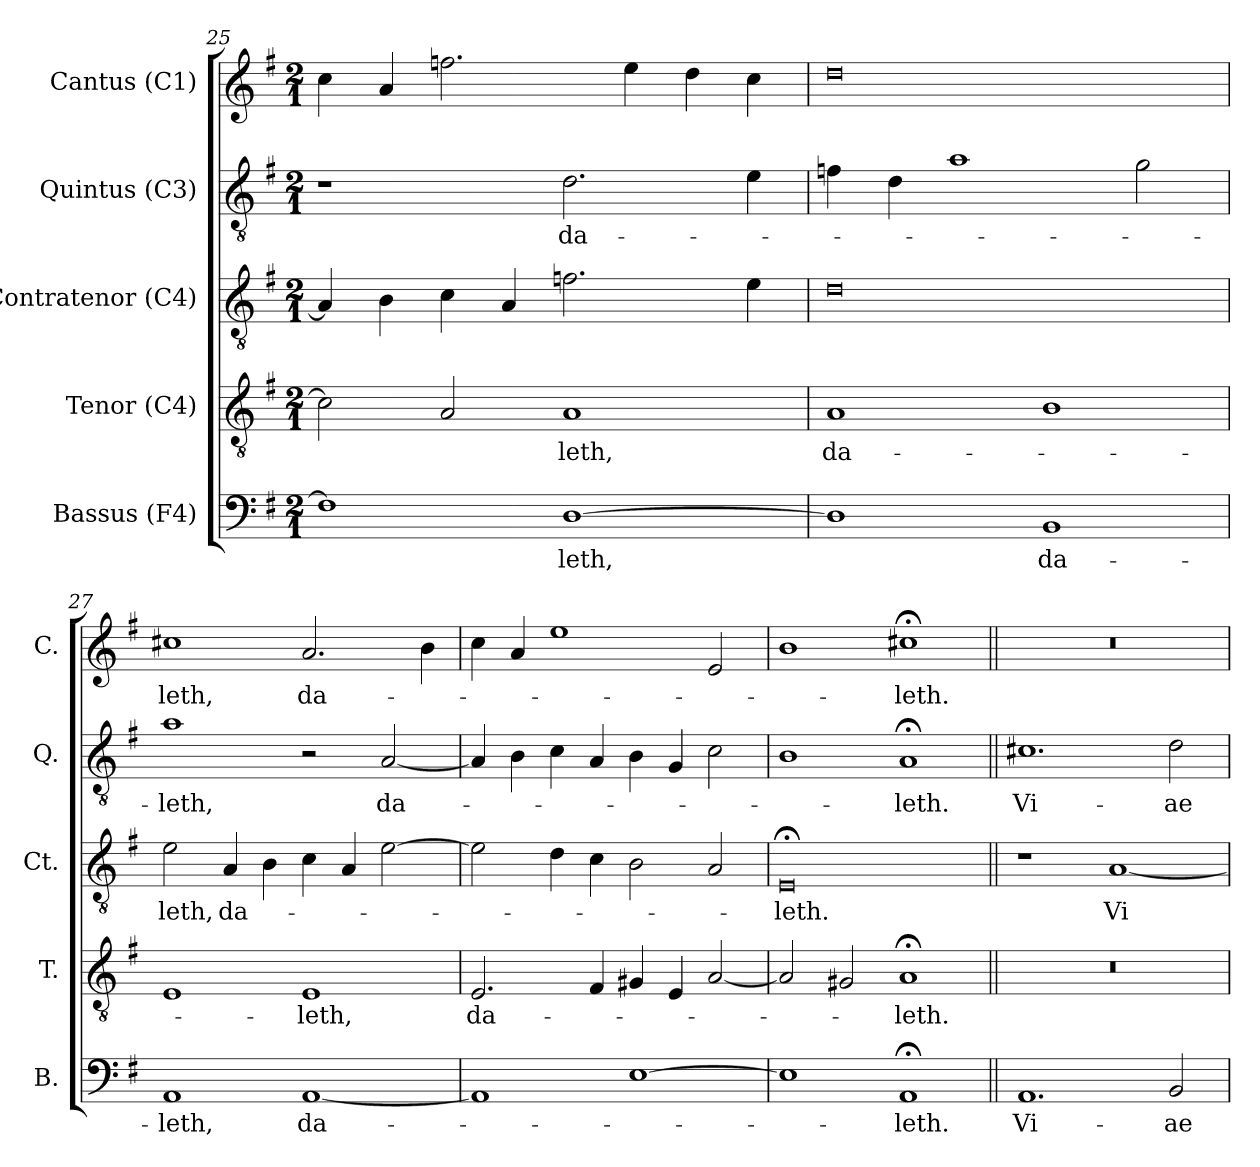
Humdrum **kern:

**kern	**text	**kern	**text	**kern	**text	**kern	**text	**kern	**text
*part5	*part5	*part4	*part4	*part3	*part3	*part2	*part2	*part1	*part1
*staff5	*staff5	*staff4	*staff4	*staff3	*staff3	*staff2	*staff2	*staff1	*staff1
*I"Bassus (F4)	*	*I"Tenor (C4)	*	*I"Contratenor (C4)	*	*I"Quintus (C3)	*	*I"Cantus (C1)	*
*I'B.	*	*I'T.	*	*I'Ct.	*	*I'Q.	*	*I'C.	*
!!LO:LB:g=z
*clefF4	*	*clefGv2	*	*clefGv2	*	*clefGv2	*	*clefG2	*
*	*	*	*	*ITrd7c12	*	*	*	*	*
*k[f#]	*	*k[f#]	*	*k[f#]	*	*k[f#]	*	*k[f#]	*
*G:	*	*G:	*	*G:	*	*G:	*	*G:	*
*M2/1	*	*M2/1	*	*M2/1	*	*M2/1	*	*M2/1	*
=25	=25	=25	=25	=25	=25	=25	=25	=25	=25
1Fni]	.	2ci\]	.	4AAi/]	.	1r	.	4cci\	.
.	.	.	.	4BBi\	.	.	.	4ai/	.
.	.	2Ai/	.	4Ci\	.	.	.	2.ffni\	.
.	.	.	.	4AAi/	.	.	.	.	.
!	!LO:LY:b:color=#000000	!	!	!	!	!	!	!	!
!	!	!	!LO:LY:b:color=#000000	!	!	!	!	!	!
!	!	!	!	!	!	!	!LO:LY:b:color=#000000	!	!
[1Di	-leth,	1Ai	-leth,	2.Fni\	.	2.di\	da-	.	.
.	.	.	.	.	.	.	.	4eei\	.
.	.	.	.	.	.	.	.	4ddi\	.
.	.	.	.	4Ei\	.	4ei\	.	4cci\	.
=26	=26	=26	=26	=26	=26	=26	=26	=26	=26
!	!	!	!LO:LY:b:color=#000000	!	!	!	!	!	!
1Di]	.	1Ai	da-	0Di	.	4fni\	.	0ddi	.
.	.	.	.	.	.	4di\	.	.	.
.	.	.	.	.	.	1ai	.	.	.
!	!LO:LY:b:color=#000000	!	!	!	!	!	!	!	!
1BBi	da-	1Bi	.	.	.	.	.	.	.
.	.	.	.	.	.	2gi\	.	.	.
=27	=27	=27	=27	=27	=27	=27	=27	=27	=27
!	!LO:LY:b:color=#000000	!	!	!	!	!	!	!	!
!	!	!	!	!	!LO:LY:b:color=#000000	!	!	!	!
!	!	!	!	!	!	!	!LO:LY:b:color=#000000	!	!
!	!	!	!	!	!	!	!	!	!LO:LY:b:color=#000000
1AAi	-leth,	1Ei	.	2Ei\	-leth,	1ai	-leth,	1cc#Xi	-leth,
!	!	!	!	!	!LO:LY:b:color=#000000	!	!	!	!
.	.	.	.	4AAi/	da-	.	.	.	.
.	.	.	.	4BBi\	.	.	.	.	.
!	!LO:LY:b:color=#000000	!	!	!	!	!	!	!	!
!	!	!	!LO:LY:b:color=#000000	!	!	!	!	!	!
!	!	!	!	!	!	!	!	!	!LO:LY:b:color=#000000
[1AAi	da-	1Ei	-leth,	4Ci\	.	2r	.	2.ai/	da-
.	.	.	.	4AAi/	.	.	.	.	.
!	!	!	!	!	!	!	!LO:LY:b:color=#000000	!	!
.	.	.	.	[2Ei\	.	[2Ai/	da-	.	.
.	.	.	.	.	.	.	.	4bi\	.
=28	=28	=28	=28	=28	=28	=28	=28	=28	=28
!	!	!	!LO:LY:b:color=#000000	!	!	!	!	!	!
1AAi]	.	2.Ei/	da-	2Ei\]	.	4Ai/]	.	4cci\	.
.	.	.	.	.	.	4Bi\	.	4ai/	.
.	.	.	.	4Di\	.	4ci\	.	1eei	.
.	.	4F#i/	.	4Ci\	.	4Ai/	.	.	.
[1Ei	.	4G#Xi/	.	2BBi\	.	4Bi\	.	.	.
.	.	4Ei/	.	.	.	4Gi/	.	.	.
.	.	[2Ai/	.	2AAi/	.	2ci\	.	2ei/	.
=29	=29	=29	=29	=29	=29	=29	=29	=29	=29
!	!	!	!	!	!LO:LY:b:color=#000000	!	!	!	!
1Ei]	.	2Ai/]	.	0EE;i	-leth.	1Bi	.	1bi	.
.	.	2G#Xi/	.	.	.	.	.	.	.
!	!LO:LY:b:color=#000000	!	!	!	!	!	!	!	!
!	!	!	!LO:LY:b:color=#000000	!	!	!	!	!	!
!	!	!	!	!	!	!	!LO:LY:b:color=#000000	!	!
!	!	!	!	!	!	!	!	!	!LO:LY:b:color=#000000
1AA;i	-leth.	1A;i	-leth.	.	.	1A;i	-leth.	1cc#X;i	-leth.
!!LO:PB:g=z
=30||	=30||	=30||	=30||	=30||	=30||	=30||	=30||	=30||	=30||
!	!LO:LY:b:color=#000000	!LO:N:vis=1	!	!	!	!	!	!	!
!	!	!	!	!	!	!	!LO:LY:b:color=#000000	!LO:N:vis=1	!
1.AAi	Vi-	0r	.	1r	.	1.c#Xi	Vi-	0r	.
!	!	!	!	!	!LO:LY:b:color=#000000	!	!	!	!
.	.	.	.	[1AAi	Vi-	.	.	.	.
!	!LO:LY:b:color=#000000	!	!	!	!	!	!	!	!
!	!	!	!	!	!	!	!LO:LY:b:color=#000000	!	!
2BBi/	-ae	.	.	.	.	2di\	-ae	.	.
=	=	=	=	=	=	=	=	=	=
*-	*-	*-	*-	*-	*-	*-	*-	*-	*-
